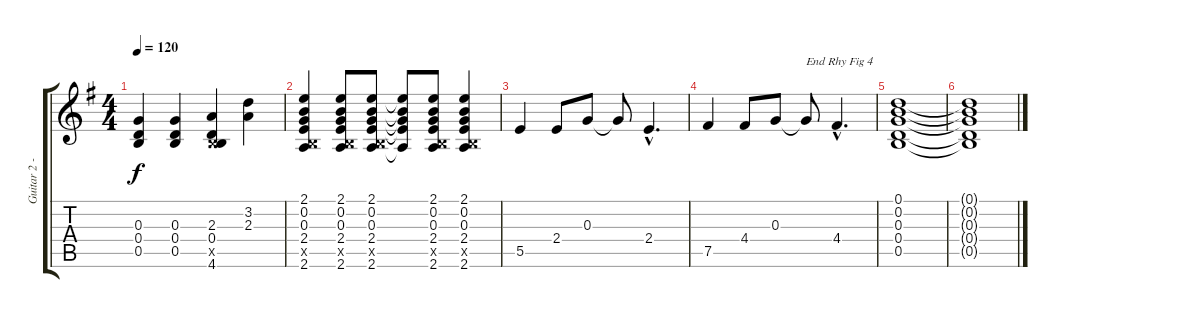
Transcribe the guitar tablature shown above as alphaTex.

\track ("Guitar 2 - Open G Tuning" "Guitar 2 -") {instrument overdrivenguitar}
\staff {score tabs}
\tuning (D4 B3 G3 D3 B2 G2) {hide}
\ts (4 4)
\tempo 120
\clef g2
\ks g
(0.3 0.4 0.5).4{dy f} (0.3 0.4 0.5).4 (2.3 0.4 0.5{x} 4.6).4 (3.2 2.3).4 |
(2.1 0.2 0.3 2.4 0.5{x} 2.6).4 (2.1 0.2 0.3 2.4 0.5{x} 2.6).8 (2.1 0.2 0.3 2.4 0.5{x} 2.6).8 (2.1{t} 0.2{t} 0.3{t} 2.4{t} 2.6{t}).8 (2.1 0.2 0.3 2.4 0.5{x} 2.6).8 (2.1 0.2 0.3 2.4 0.5{x} 2.6).4 |
5.5.4 2.4.8 0.3.8 0.3{t}.8 2.4{hac}.4{d} |
7.5.4 4.4.8 0.3.8 0.3{t}.8{txt "End Rhy Fig 4"} 4.4{hac}.4{d} |
(0.1 0.2 0.3 0.4 0.5).1 |
(0.1{t} 0.2{t} 0.3{t} 0.4{t} 0.5{t}).1
